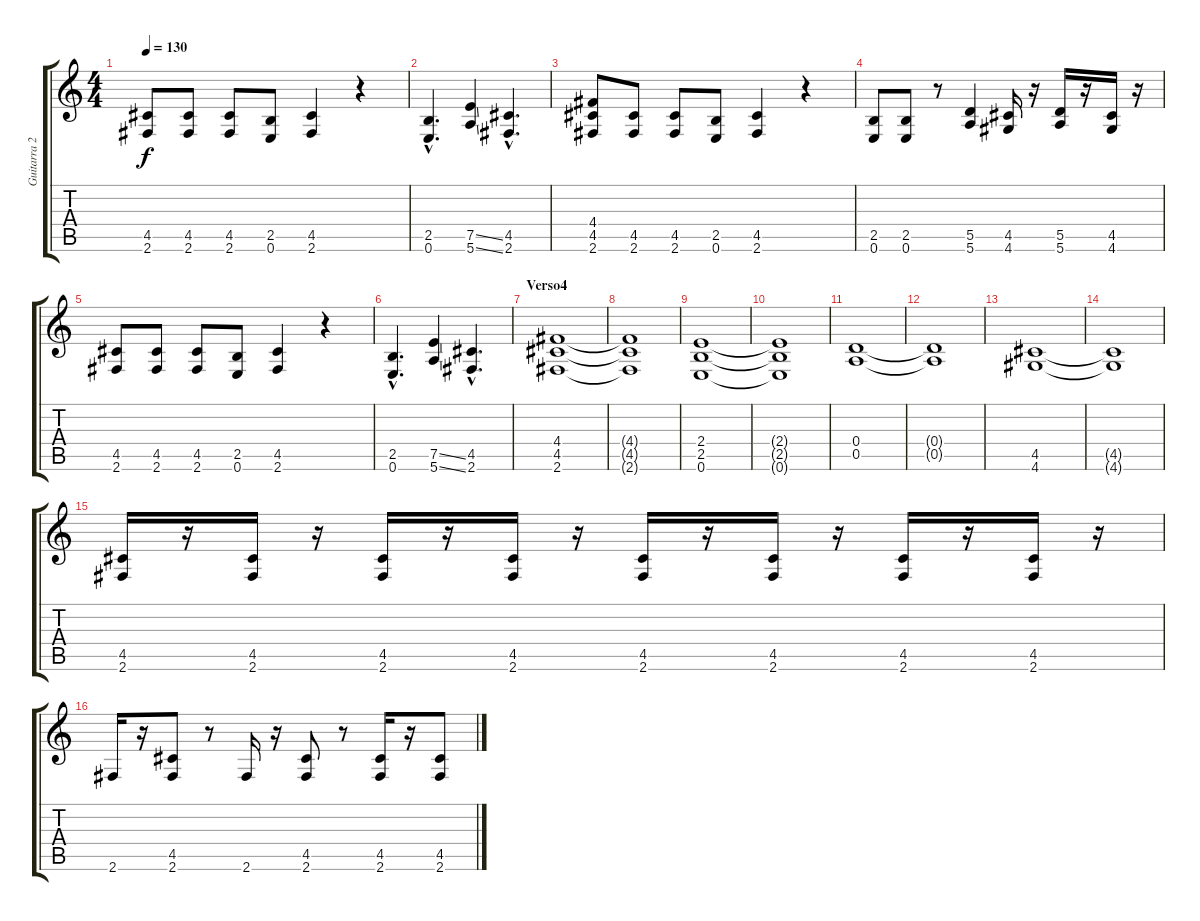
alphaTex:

\track ("Guitarra 2" "Guitarra 2") {instrument distortionguitar}
\staff {score tabs}
\tuning (E4 B3 G3 D3 A2 E2) {hide}
\ts (4 4)
\tempo 130
\clef g2
\ks c
(4.5 2.6).8{dy f} (4.5 2.6).8 (4.5 2.6).8 (2.5 0.6).8 (4.5 2.6).4 r.4 |
(2.5{hac} 0.6{hac}).4{d} (7.5{ss} 5.6{ss}).4 (4.5{hac} 2.6{hac}).4{d} |
(4.4 4.5 2.6).8 (4.5 2.6).8 (4.5 2.6).8 (2.5 0.6).8 (4.5 2.6).4 r.4 |
(2.5 0.6).8 (2.5 0.6).8 r.8 (5.5 5.6).4 (4.5 4.6).16 r.16 (5.5 5.6).16 r.16 (4.5 4.6).16 r.16 |
(4.5 2.6).8 (4.5 2.6).8 (4.5 2.6).8 (2.5 0.6).8 (4.5 2.6).4 r.4 |
(2.5{hac} 0.6{hac}).4{d} (7.5{ss} 5.6{ss}).4 (4.5{hac} 2.6{hac}).4{d} |
\section ("" "Verso4")
(4.4 4.5 2.6).1 |
(4.4{t} 4.5{t} 2.6{t}).1 |
(2.4 2.5 0.6).1 |
(2.4{t} 2.5{t} 0.6{t}).1 |
(0.4 0.5).1 |
(0.4{t} 0.5{t}).1 |
(4.5 4.6).1 |
(4.5{t} 4.6{t}).1 |
(4.5 2.6).16 r.16 (4.5 2.6).16 r.16 (4.5 2.6).16 r.16 (4.5 2.6).16 r.16 (4.5 2.6).16 r.16 (4.5 2.6).16 r.16 (4.5 2.6).16 r.16 (4.5 2.6).16 r.16 |
2.6.16 r.16 (4.5 2.6).8 r.8 2.6.16 r.16 (4.5 2.6).8 r.8 (4.5 2.6).16 r.16 (4.5 2.6).8
